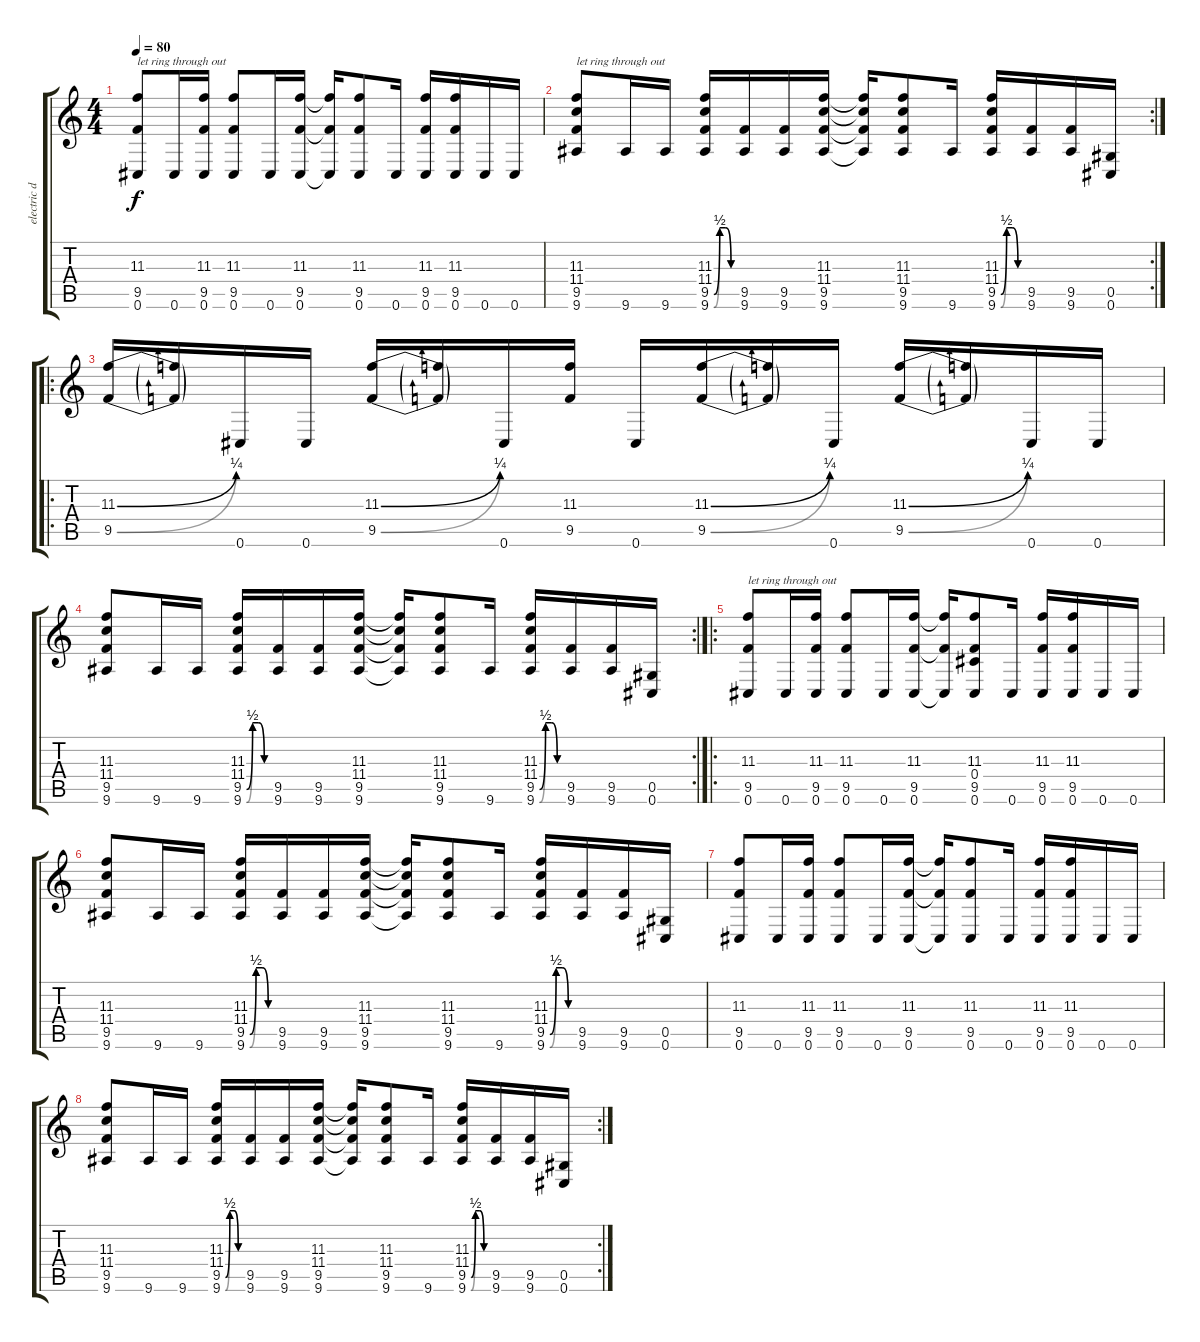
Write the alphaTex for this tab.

\track ("electric distortion" "electric d") {instrument distortionguitar}
\staff {score tabs}
\tuning (Eb4 Bb3 Gb3 Db3 Ab2 Db2) {hide}
\ts (4 4)
\tempo 80
\clef g2
\ks c
(11.3 9.5 0.6).8{txt "let ring through out" dy f} 0.6.16 (11.3 9.5 0.6).16 (11.3 9.5 0.6).8 0.6.16 (11.3 9.5 0.6).16 (11.3{t} 9.5{t} 0.6{t}).16 (11.3 9.5 0.6).8 0.6.16 (11.3 9.5 0.6).16 (11.3 9.5 0.6).16 0.6.16 0.6.16 |
\rc 2
(11.3 11.4 9.5 9.6).8{txt "let ring through out"} 9.6.16 9.6.16 (11.3 11.4 9.5{be (custom 0 0 15 2 30 2 45 0 60 0)} 9.6{be (custom 0 0 15 2 30 2 45 0 60 0)}).16 (9.5 9.6).16 (9.5 9.6).16 (11.3 11.4 9.5 9.6).16 (11.3{t} 11.4{t} 9.5{t} 9.6{t}).16 (11.3 11.4 9.5 9.6).8 9.6.16 (11.3 11.4 9.5{be (custom 0 0 15 2 30 2 45 0 60 0)} 9.6{be (custom 0 0 15 2 30 2 45 0 60 0)}).16 (9.5 9.6).16 (9.5 9.6).16 (0.5 0.6).16 |
\ro
(11.3{be (bend 0 0 60 1)} 9.5{be (bend 0 0 60 1)}).16 (11.3{t} 9.5{t}).16 0.6.16 0.6.16 (11.3{be (bend 0 0 60 1)} 9.5{be (bend 0 0 60 1)}).16 (11.3{t} 9.5{t}).16 0.6.16 (11.3 9.5).16 0.6.16 (11.3{be (bend 0 0 60 1)} 9.5{be (bend 0 0 60 1)}).16 (11.3{t} 9.5{t}).16 0.6.16 (11.3{be (bend 0 0 60 1)} 9.5{be (bend 0 0 60 1)}).16 (11.3{t} 9.5{t}).16 0.6.16 0.6.16 |
\rc 2
(11.3 11.4 9.5 9.6).8 9.6.16 9.6.16 (11.3 11.4 9.5{be (custom 0 0 15 2 30 2 45 0 60 0)} 9.6{be (custom 0 0 15 2 30 2 45 0 60 0)}).16 (9.5 9.6).16 (9.5 9.6).16 (11.3 11.4 9.5 9.6).16 (11.3{t} 11.4{t} 9.5{t} 9.6{t}).16 (11.3 11.4 9.5 9.6).8 9.6.16 (11.3 11.4 9.5{be (custom 0 0 15 2 30 2 45 0 60 0)} 9.6{be (custom 0 0 15 2 30 2 45 0 60 0)}).16 (9.5 9.6).16 (9.5 9.6).16 (0.5 0.6).16 |
\ro
(11.3 9.5 0.6).8{txt "let ring through out"} 0.6.16 (11.3 9.5 0.6).16 (11.3 9.5 0.6).8 0.6.16 (11.3 9.5 0.6).16 (11.3{t} 9.5{t} 0.6{t}).16 (11.3 0.4 9.5 0.6).8 0.6.16 (11.3 9.5 0.6).16 (11.3 9.5 0.6).16 0.6.16 0.6.16 |
(11.3 11.4 9.5 9.6).8 9.6.16 9.6.16 (11.3 11.4 9.5{be (custom 0 0 15 2 30 2 45 0 60 0)} 9.6{be (custom 0 0 15 2 30 2 45 0 60 0)}).16 (9.5 9.6).16 (9.5 9.6).16 (11.3 11.4 9.5 9.6).16 (11.3{t} 11.4{t} 9.5{t} 9.6{t}).16 (11.3 11.4 9.5 9.6).8 9.6.16 (11.3 11.4 9.5{be (custom 0 0 15 2 30 2 45 0 60 0)} 9.6{be (custom 0 0 15 2 30 2 45 0 60 0)}).16 (9.5 9.6).16 (9.5 9.6).16 (0.5 0.6).16 |
(11.3 9.5 0.6).8 0.6.16 (11.3 9.5 0.6).16 (11.3 9.5 0.6).8 0.6.16 (11.3 9.5 0.6).16 (11.3{t} 9.5{t} 0.6{t}).16 (11.3 9.5 0.6).8 0.6.16 (11.3 9.5 0.6).16 (11.3 9.5 0.6).16 0.6.16 0.6.16 |
\rc 2
(11.3 11.4 9.5 9.6).8 9.6.16 9.6.16 (11.3 11.4 9.5{be (custom 0 0 15 2 30 2 45 0 60 0)} 9.6{be (custom 0 0 15 2 30 2 45 0 60 0)}).16 (9.5 9.6).16 (9.5 9.6).16 (11.3 11.4 9.5 9.6).16 (11.3{t} 11.4{t} 9.5{t} 9.6{t}).16 (11.3 11.4 9.5 9.6).8 9.6.16 (11.3 11.4 9.5{be (custom 0 0 15 2 30 2 45 0 60 0)} 9.6{be (custom 0 0 15 2 30 2 45 0 60 0)}).16 (9.5 9.6).16 (9.5 9.6).16 (0.5 0.6).16
